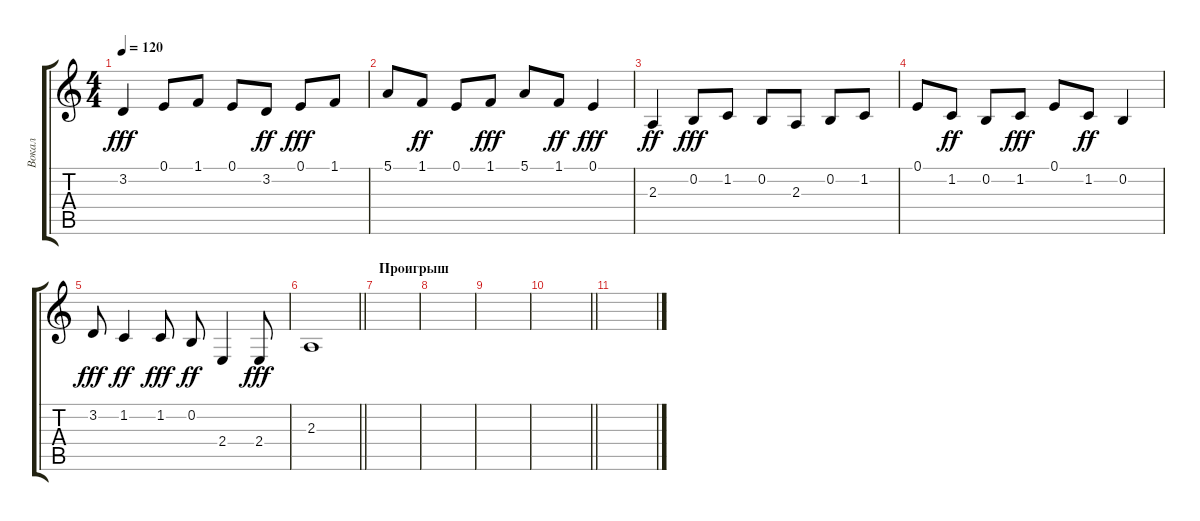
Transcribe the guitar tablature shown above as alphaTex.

\track ("Вокал" "Вокал") {instrument flute}
\staff {score tabs}
\tuning (E4 B3 G3 D3 A2 E2) {hide}
\ts (4 4)
\tempo 120
\clef g2
\ks c
3.2.4{dy fff} 0.1.8 1.1.8 0.1.8 3.2.8{dy ff} 0.1.8{dy fff} 1.1.8 |
5.1.8 1.1.8{dy ff} 0.1.8 1.1.8{dy fff} 5.1.8 1.1.8{dy ff} 0.1.4{dy fff} |
2.3.4{dy ff} 0.2.8{dy fff} 1.2.8 0.2.8 2.3.8 0.2.8 1.2.8 |
0.1.8 1.2.8{dy ff} 0.2.8 1.2.8{dy fff} 0.1.8 1.2.8{dy ff} 0.2.4 |
3.2.8{dy fff} 1.2.4{dy ff} 1.2.8{dy fff} 0.2.8{dy ff} 2.4.4 2.4.8{dy fff} |
\barLineRight lightlight
2.3.1 |
\section ("" "Проигрыш")
|
|
|
\barLineRight lightlight
|
\section ("" " ")
